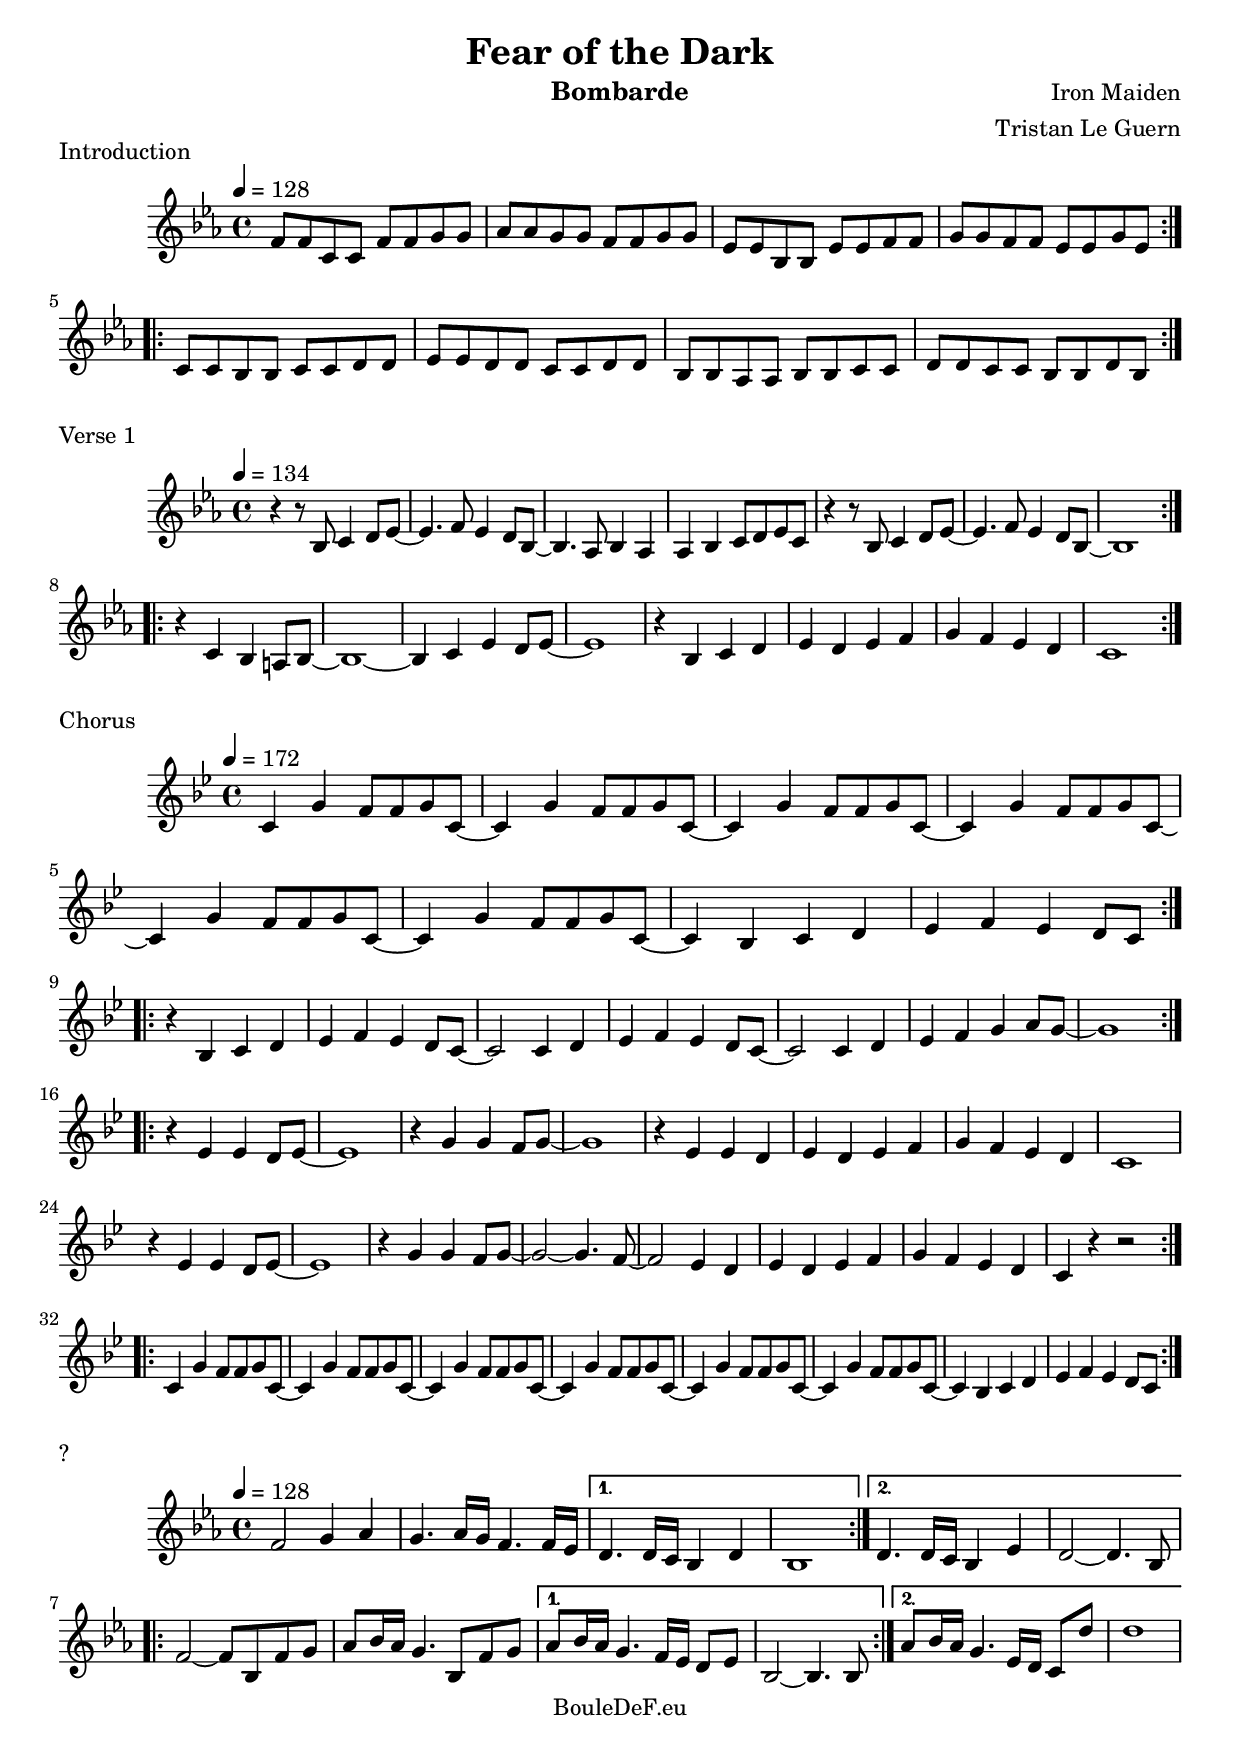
\version "2.16.2"
\include "italiano.ly"

\header {
	title = "Fear of the Dark"
	composer = "Iron Maiden"
	arranger = "Tristan Le Guern"
	instrument = "Bombarde"
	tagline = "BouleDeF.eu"
}

\score {
	\new Staff \relative sib {
		\clef treble
		\key mib \major
		\time 4/4
		\tempo 4 = 128

		\repeat volta 2 {
			fa'8 fa do do fa fa sol sol
			| lab lab sol sol fa fa sol sol
			| mib mib sib sib mib mib fa fa
			| sol sol fa fa mib mib sol mib
		}

		\repeat volta 2 {
			do do sib sib do do re re
			| mib mib re re do do re re
			| sib sib lab lab sib sib do do
			| re re do do sib sib re sib
		}
	}
	\header {
		piece = "Introduction"
	}
}

\score {
	\new Staff \relative sib {
		\clef treble
		\key mib \major
		\time 4/4
		\tempo 4 = 134

		\repeat volta 2 {
			r4 r8 sib8 do4 re8 mib~
			| mib4. fa8 mib4 re8 sib~
			| sib4. lab8 sib4 lab
			| lab sib do8 re mib do
			| r4 r8 sib8 do4 re8 mib~
			| mib4. fa8 mib4 re8 sib~
			| sib1 \break
		}

		\repeat volta 2 {
			r4 do sib la8 sib~
			| sib1~
			| sib4 do mib re8 mib~ 
			| mib1
			| r4 sib do re
			| mib re mib fa
			| sol fa mib re
			| do1 \break
		}
	}
	\header {
		piece = "Verse 1"
	}
}

\score {
	\new Staff \relative sib {
		\clef treble
		\key sib \major
		\time 4/4
		\tempo 4 = 172

		\repeat volta 2 {
			do4 sol' fa8 fa sol do,~
			| do4 sol' fa8 fa sol do,~
			| do4 sol' fa8 fa sol do,~
			| do4 sol' fa8 fa sol do,~
			| do4 sol' fa8 fa sol do,~
			| do4 sol' fa8 fa sol do,~
			| do4 sib do re
			| mib fa mib re8 do \break
		}

		\repeat volta 2 {
			r4 sib do re
			| mib fa mib re8 do~
			| do2 do4 re
			| mib fa mib re8 do~
			| do2 do4 re
			| mib fa sol la8 sol~
			| sol1 \break
		}

		\repeat volta 2 {
			r4 mib mib re8 mib~
			| mib1
			| r4 sol sol fa8 sol~
			| sol1
			| r4 mib mib re
			| mib re mib fa
			| sol fa mib re
			| do1
			| r4 mib mib re8 mib~
			| mib1
			| r4 sol sol fa8 sol~
			| sol2~ sol4. fa8~
			| fa2 mib4 re
			| mib re mib fa
			| sol fa mib re
			| do r4 r2 \break
		}
		
		\repeat volta 2 {
			do4 sol' fa8 fa sol do,~
			| do4 sol' fa8 fa sol do,~
			| do4 sol' fa8 fa sol do,~
			| do4 sol' fa8 fa sol do,~
			| do4 sol' fa8 fa sol do,~
			| do4 sol' fa8 fa sol do,~
			| do4 sib do re
			| mib fa mib re8 do~ \break
		}
	}
	\header {
		piece = "Chorus"
	}
}

\score {
	\new Staff \relative sib {
		\clef treble
		\key mib \major
		\time 4/4
		\tempo 4 = 128

		\repeat volta 2 {
			| fa'2 sol4 lab
			| sol4. lab16 sol fa4. fa16 mib
		}
		\alternative {
			{| re4. re16 do sib4 re4
			 | sib1}
			{| re4. re16 do sib4 mib4
			 | re2~ re4. sib8}
		}
		\break

		\repeat volta 2 {
			| fa'2~ fa8 sib, fa' sol
			| lab sib16 lab sol4. sib,8 fa' sol
		}
		\alternative {
			{| lab sib16 lab sol4. fa16 mib re8 mib
			 | sib2~ sib4. sib8}
			{| lab' sib16 lab sol4. mib16 re do8 re'
			 | re1}
		}
	}
	\header {
		piece = "?"
	}
}
